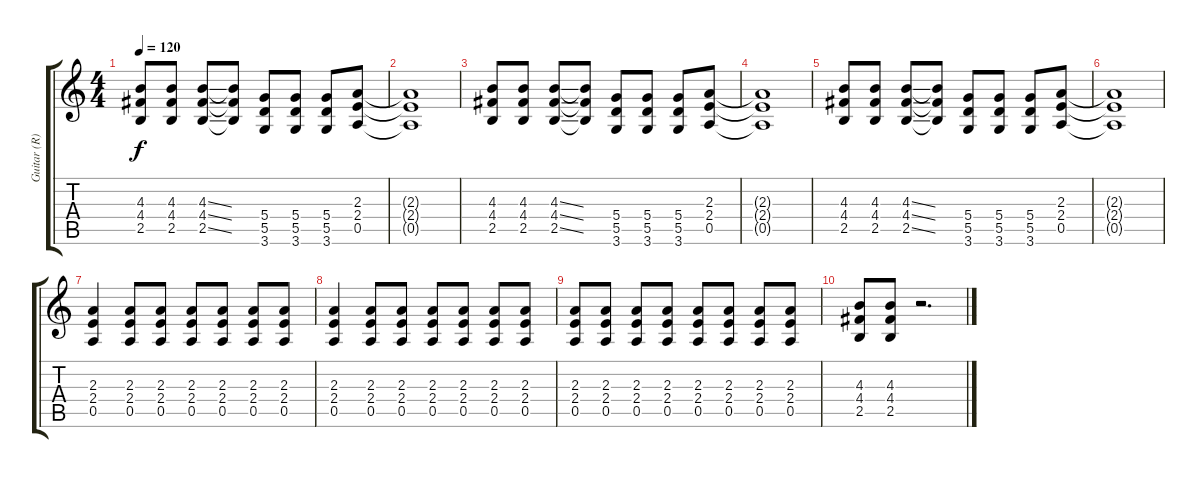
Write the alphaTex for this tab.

\track ("Guitar (R)" "Guitar (R)") {instrument distortionguitar}
\staff {score tabs}
\tuning (E4 B3 G3 D3 A2 E2) {hide}
\ts (4 4)
\tempo 120
\clef g2
\ks c
(4.3 4.4 2.5).8{dy f} (4.3 4.4 2.5).8 (4.3{ss} 4.4{ss} 2.5{ss}).8 (4.3{t} 4.4{t} 2.5{t}).8 (5.4 5.5 3.6).8 (5.4 5.5 3.6).8 (5.4 5.5 3.6).8 (2.3 2.4 0.5).8 |
(2.3{t} 2.4{t} 0.5{t}).1 |
(4.3 4.4 2.5).8 (4.3 4.4 2.5).8 (4.3{ss} 4.4{ss} 2.5{ss}).8 (4.3{t} 4.4{t} 2.5{t}).8 (5.4 5.5 3.6).8 (5.4 5.5 3.6).8 (5.4 5.5 3.6).8 (2.3 2.4 0.5).8 |
(2.3{t} 2.4{t} 0.5{t}).1 |
(4.3 4.4 2.5).8 (4.3 4.4 2.5).8 (4.3{ss} 4.4{ss} 2.5{ss}).8 (4.3{t} 4.4{t} 2.5{t}).8 (5.4 5.5 3.6).8 (5.4 5.5 3.6).8 (5.4 5.5 3.6).8 (2.3 2.4 0.5).8 |
(2.3{t} 2.4{t} 0.5{t}).1 |
(2.3 2.4 0.5).4 (2.3 2.4 0.5).8 (2.3 2.4 0.5).8 (2.3 2.4 0.5).8 (2.3 2.4 0.5).8 (2.3 2.4 0.5).8 (2.3 2.4 0.5).8 |
(2.3 2.4 0.5).4 (2.3 2.4 0.5).8 (2.3 2.4 0.5).8 (2.3 2.4 0.5).8 (2.3 2.4 0.5).8 (2.3 2.4 0.5).8 (2.3 2.4 0.5).8 |
(2.3 2.4 0.5).8 (2.3 2.4 0.5).8 (2.3 2.4 0.5).8 (2.3 2.4 0.5).8 (2.3 2.4 0.5).8 (2.3 2.4 0.5).8 (2.3 2.4 0.5).8 (2.3 2.4 0.5).8 |
(4.3 4.4 2.5).8 (4.3 4.4 2.5).8 r.2{d}
